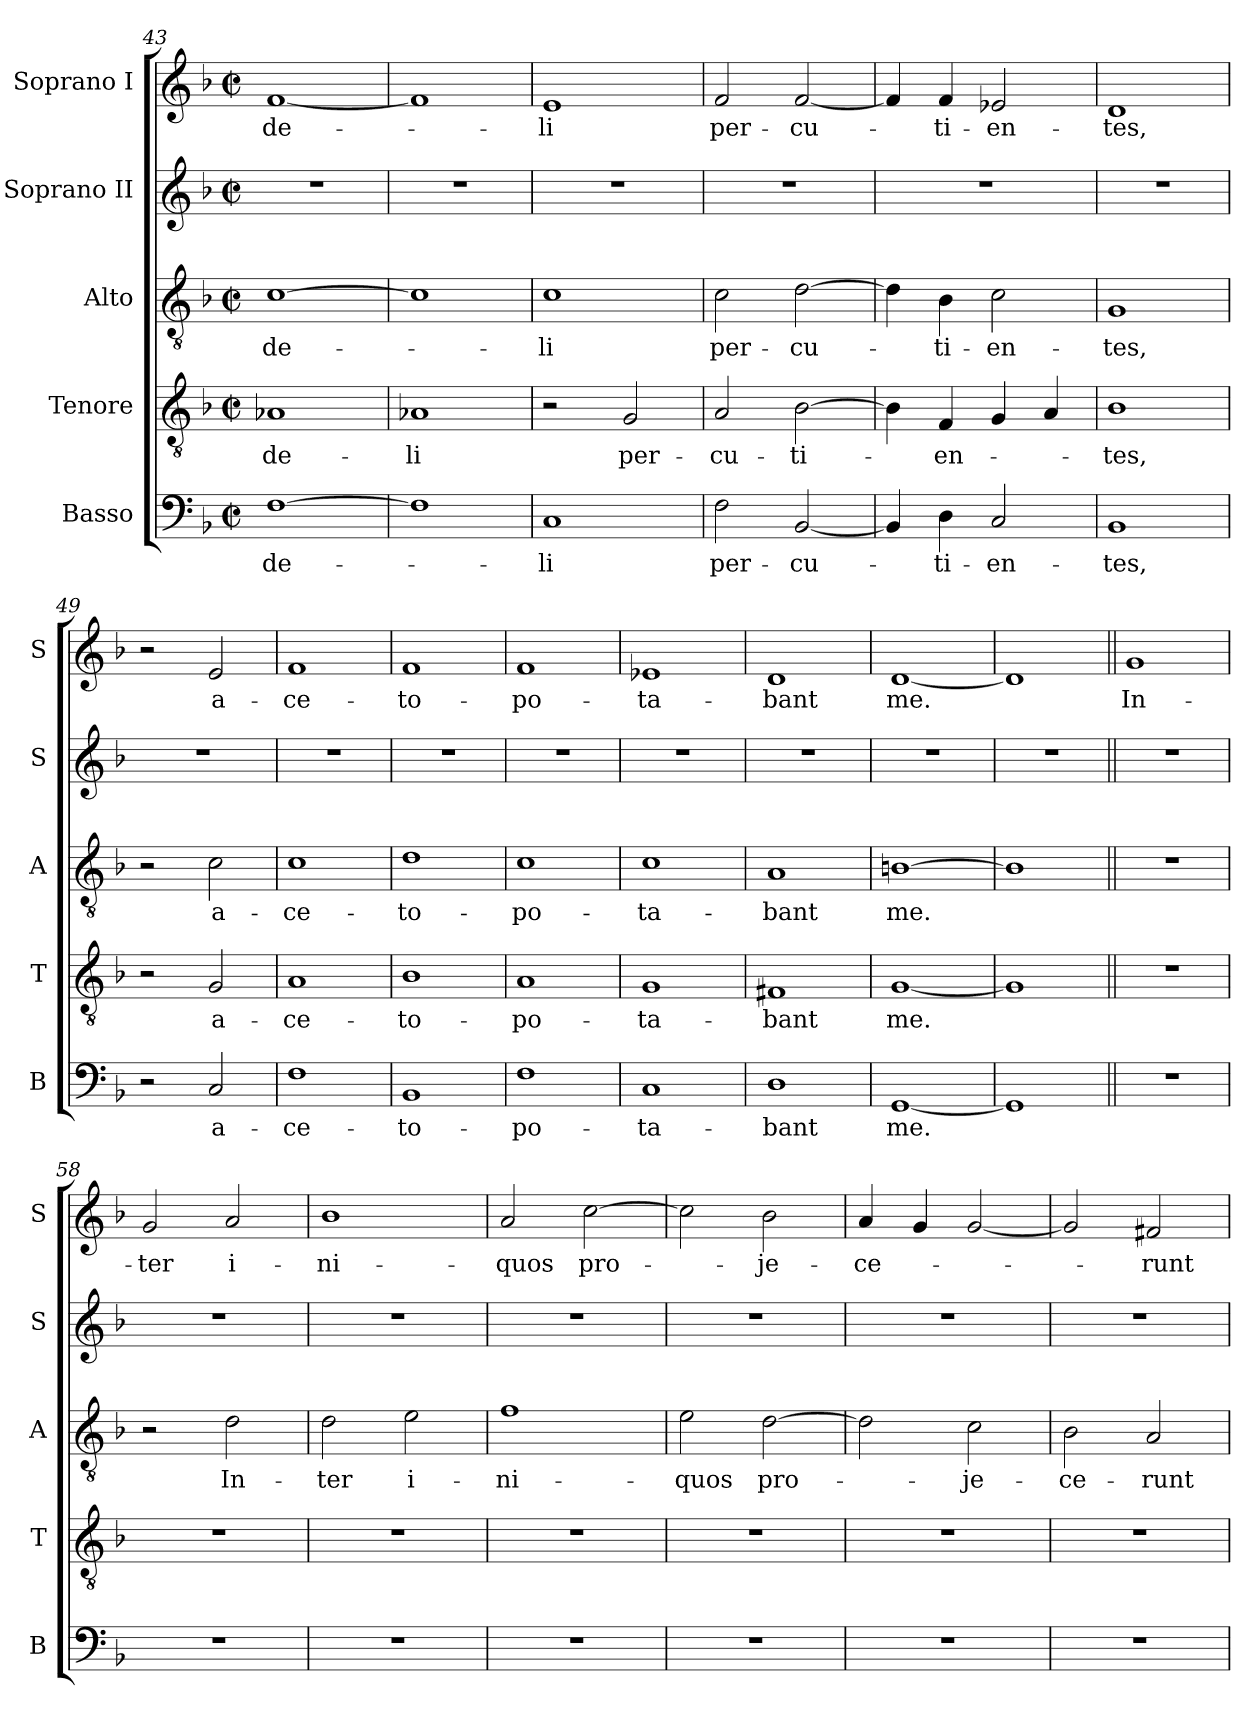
**kern	**text	**kern	**text	**kern	**text	**kern	**kern	**text
*part5	*part5	*part4	*part4	*part3	*part3	*part2	*part1	*part1
*staff5	*staff5	*staff4	*staff4	*staff3	*staff3	*staff2	*staff1	*staff1
*I"Basso	*	*I"Tenore	*	*I"Alto	*	*I"Soprano II	*I"Soprano I	*
*I'B	*	*I'T	*	*I'A	*	*I'S	*I'S	*
*clefF4	*	*clefGv2	*	*clefGv2	*	*clefG2	*clefG2	*
*k[b-]	*	*k[b-]	*	*k[b-]	*	*k[b-]	*k[b-]	*
*M2/2	*	*M2/2	*	*M2/2	*	*M2/2	*M2/2	*
*met(c|)	*	*met(c|)	*	*met(c|)	*	*met(c|)	*met(c|)	*
=43	=43	=43	=43	=43	=43	=43	=43	=43
[1F	-de-	1A-X	-de-	[1c	-de-	1r	[1f	-de-
=44	=44	=44	=44	=44	=44	=44	=44	=44
1F]	.	1A-X	-li	1c]	.	1r	1f]	.
=45	=45	=45	=45	=45	=45	=45	=45	=45
1C	-li	2r	.	1c	-li	1r	1e	-li
.	.	2G/	per-	.	.	.	.	.
=46	=46	=46	=46	=46	=46	=46	=46	=46
2F\	per-	2A/	-cu-	2c\	per-	1r	2f/	per-
[2BB-/	-cu-	[2B-\	-ti-	[2d\	-cu-	.	[2f/	-cu-
=47	=47	=47	=47	=47	=47	=47	=47	=47
4BB-/]	.	4B-\]	.	4d\]	.	1r	4f/]	.
4D\	-ti-	4F/	-en-	4B-\	-ti-	.	4f/	-ti-
2C/	-en-	4G/	.	2c\	-en-	.	2e-X/	-en-
.	.	4A/	.	.	.	.	.	.
=48	=48	=48	=48	=48	=48	=48	=48	=48
1BB-	-tes,	1B-	-tes,	1G	-tes,	1r	1d	-tes,
=49	=49	=49	=49	=49	=49	=49	=49	=49
2r	.	2r	.	2r	.	1r	2r	.
2C/	a-	2G/	a-	2c\	a-	.	2e/	a-
=50	=50	=50	=50	=50	=50	=50	=50	=50
1F	-ce-	1A	-ce-	1c	-ce-	1r	1f	-ce-
=51	=51	=51	=51	=51	=51	=51	=51	=51
1BB-	-to-	1B-	-to-	1d	-to-	1r	1f	-to-
=52	=52	=52	=52	=52	=52	=52	=52	=52
1F	-po-	1A	-po-	1c	-po-	1r	1f	-po-
=53	=53	=53	=53	=53	=53	=53	=53	=53
1C	-ta-	1G	-ta-	1c	-ta-	1r	1e-X	-ta-
=54	=54	=54	=54	=54	=54	=54	=54	=54
1D	-bant	1F#X	-bant	1A	-bant	1r	1d	-bant
=55	=55	=55	=55	=55	=55	=55	=55	=55
[1GG	me.	[1G	me.	[1Bn	me.	1r	[1d	me.
=56	=56	=56	=56	=56	=56	=56	=56	=56
1GG]	.	1G]	.	1B]	.	1r	1d]	.
=57||	=57||	=57||	=57||	=57||	=57||	=57||	=57||	=57||
1r	.	1r	.	1r	.	1r	1g	In-
=58	=58	=58	=58	=58	=58	=58	=58	=58
1r	.	1r	.	2r	.	1r	2g/	-ter
.	.	.	.	2d\	In-	.	2a/	i-
=59	=59	=59	=59	=59	=59	=59	=59	=59
1r	.	1r	.	2d\	-ter	1r	1b-	-ni-
.	.	.	.	2e\	i-	.	.	.
=60	=60	=60	=60	=60	=60	=60	=60	=60
1r	.	1r	.	1f	-ni-	1r	2a/	-quos
.	.	.	.	.	.	.	[2cc\	pro-
=61	=61	=61	=61	=61	=61	=61	=61	=61
1r	.	1r	.	2e\	-quos	1r	2cc\]	.
.	.	.	.	[2d\	pro-	.	2b-\	-je-
=62	=62	=62	=62	=62	=62	=62	=62	=62
1r	.	1r	.	2d\]	.	1r	4a/	-ce-
.	.	.	.	.	.	.	4g/	.
.	.	.	.	2c\	-je-	.	[2g/	.
=63	=63	=63	=63	=63	=63	=63	=63	=63
1r	.	1r	.	2B-\	-ce-	1r	2g/]	.
.	.	.	.	2A/	-runt	.	2f#X/	-runt
=	=	=	=	=	=	=	=	=
*-	*-	*-	*-	*-	*-	*-	*-	*-
